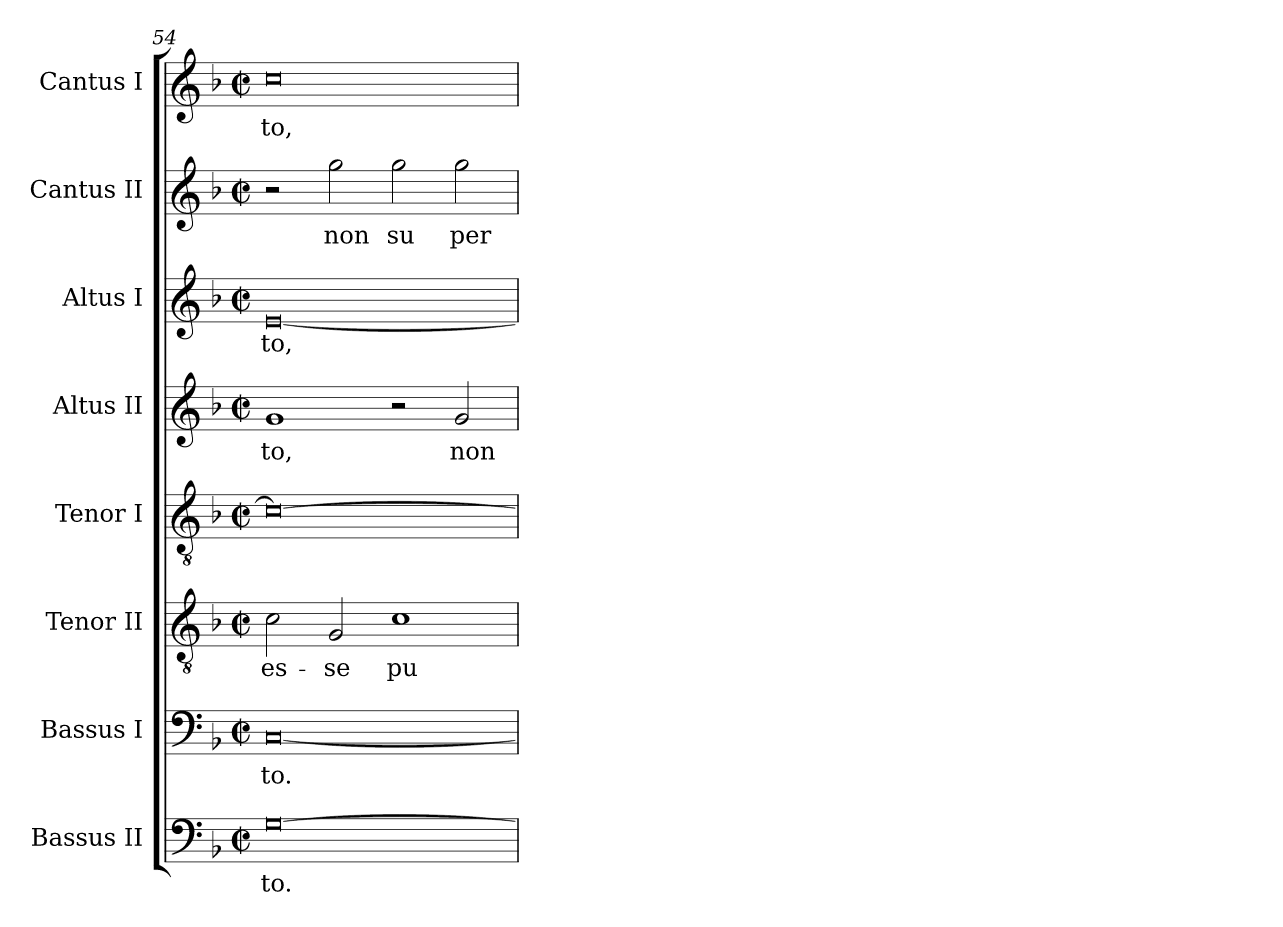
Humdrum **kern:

**kern	**text	**kern	**text	**kern	**text	**kern	**kern	**text	**kern	**text	**kern	**text	**kern	**text
*part8	*part8	*part7	*part7	*part6	*part6	*part5	*part4	*part4	*part3	*part3	*part2	*part2	*part1	*part1
*staff8	*staff8	*staff7	*staff7	*staff6	*staff6	*staff5	*staff4	*staff4	*staff3	*staff3	*staff2	*staff2	*staff1	*staff1
*I"Bassus II	*	*I"Bassus I	*	*I"Tenor II	*	*I"Tenor I	*I"Altus II	*	*I"Altus I	*	*I"Cantus II	*	*I"Cantus I	*
*I'B II	*	*I'B I	*	*I'T II	*	*I'T I	*I'A II	*	*I'A I	*	*	*	*	*
*clefF4	*	*clefF4	*	*clefGv2	*	*clefGv2	*clefG2	*	*clefG2	*	*clefG2	*	*clefG2	*
*k[b-]	*	*k[b-]	*	*k[b-]	*	*k[b-]	*k[b-]	*	*k[b-]	*	*k[b-]	*	*k[b-]	*
*F:	*	*F:	*	*F:	*	*F:	*F:	*	*F:	*	*F:	*	*F:	*
*M2/2	*	*M2/2	*	*M2/2	*	*M2/2	*M2/2	*	*M2/2	*	*M2/2	*	*M2/2	*
*met(c|)	*	*met(c|)	*	*met(c|)	*	*met(c|)	*met(c|)	*	*met(c|)	*	*met(c|)	*	*met(c|)	*
=54	=54	=54	=54	=54	=54	=54	=54	=54	=54	=54	=54	=54	=54	=54
!	!LO:LY:b:cj	!	!LO:LY:b:cj	!	!LO:LY:b:cj	!	!	!LO:LY:b:cj	!	!LO:LY:b:cj	!	!	!	!LO:LY:b:cj
[>0G	-to.	[<0C	to.	2c\	-es-	0c_>	1g	-to,	[<0e	to,	2r	.	0cc	to,
!	!	!	!	!	!LO:LY:b:cj	!	!	!	!	!	!	!LO:LY:b:cj	!	!
.	.	.	.	2G/	-se	.	.	.	.	.	2gg\	non	.	.
!	!	!	!	!	!LO:LY:b:cj	!	!	!	!	!	!	!LO:LY:b:cj	!	!
.	.	.	.	1c	pu-	.	2r	.	.	.	2gg\	su	.	.
!	!	!	!	!	!	!	!	!LO:LY:b:cj	!	!	!	!LO:LY:b:cj	!	!
.	.	.	.	.	.	.	2g/	non	.	.	2gg\	per	.	.
=	=	=	=	=	=	=	=	=	=	=	=	=	=	=
*-	*-	*-	*-	*-	*-	*-	*-	*-	*-	*-	*-	*-	*-	*-
